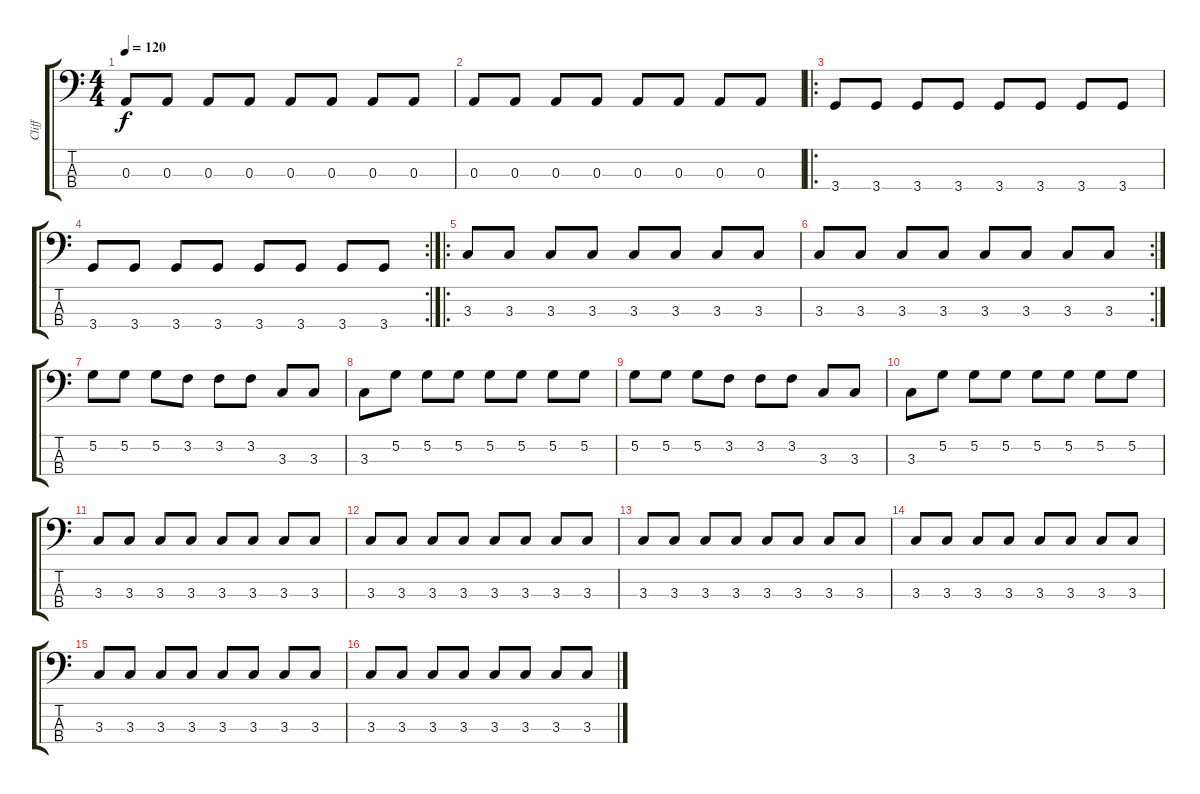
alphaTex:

\track ("Cliff" "Cliff") {instrument electricbassfinger}
\staff {score tabs}
\tuning (G2 D2 A1 E1) {hide}
\ts (4 4)
\tempo 120
\clef f4
\ks c
0.3.8{dy f} 0.3.8 0.3.8 0.3.8 0.3.8 0.3.8 0.3.8 0.3.8 |
0.3.8 0.3.8 0.3.8 0.3.8 0.3.8 0.3.8 0.3.8 0.3.8 |
\ro
3.4.8 3.4.8 3.4.8 3.4.8 3.4.8 3.4.8 3.4.8 3.4.8 |
\rc 2
3.4.8 3.4.8 3.4.8 3.4.8 3.4.8 3.4.8 3.4.8 3.4.8 |
\ro
3.3.8 3.3.8 3.3.8 3.3.8 3.3.8 3.3.8 3.3.8 3.3.8 |
\rc 2
3.3.8 3.3.8 3.3.8 3.3.8 3.3.8 3.3.8 3.3.8 3.3.8 |
5.2.8 5.2.8 5.2.8 3.2.8 3.2.8 3.2.8 3.3.8 3.3.8 |
3.3.8 5.2.8 5.2.8 5.2.8 5.2.8 5.2.8 5.2.8 5.2.8 |
5.2.8 5.2.8 5.2.8 3.2.8 3.2.8 3.2.8 3.3.8 3.3.8 |
3.3.8 5.2.8 5.2.8 5.2.8 5.2.8 5.2.8 5.2.8 5.2.8 |
3.3.8 3.3.8 3.3.8 3.3.8 3.3.8 3.3.8 3.3.8 3.3.8 |
3.3.8 3.3.8 3.3.8 3.3.8 3.3.8 3.3.8 3.3.8 3.3.8 |
3.3.8 3.3.8 3.3.8 3.3.8 3.3.8 3.3.8 3.3.8 3.3.8 |
3.3.8 3.3.8 3.3.8 3.3.8 3.3.8 3.3.8 3.3.8 3.3.8 |
3.3.8 3.3.8 3.3.8 3.3.8 3.3.8 3.3.8 3.3.8 3.3.8 |
3.3.8 3.3.8 3.3.8 3.3.8 3.3.8 3.3.8 3.3.8 3.3.8
